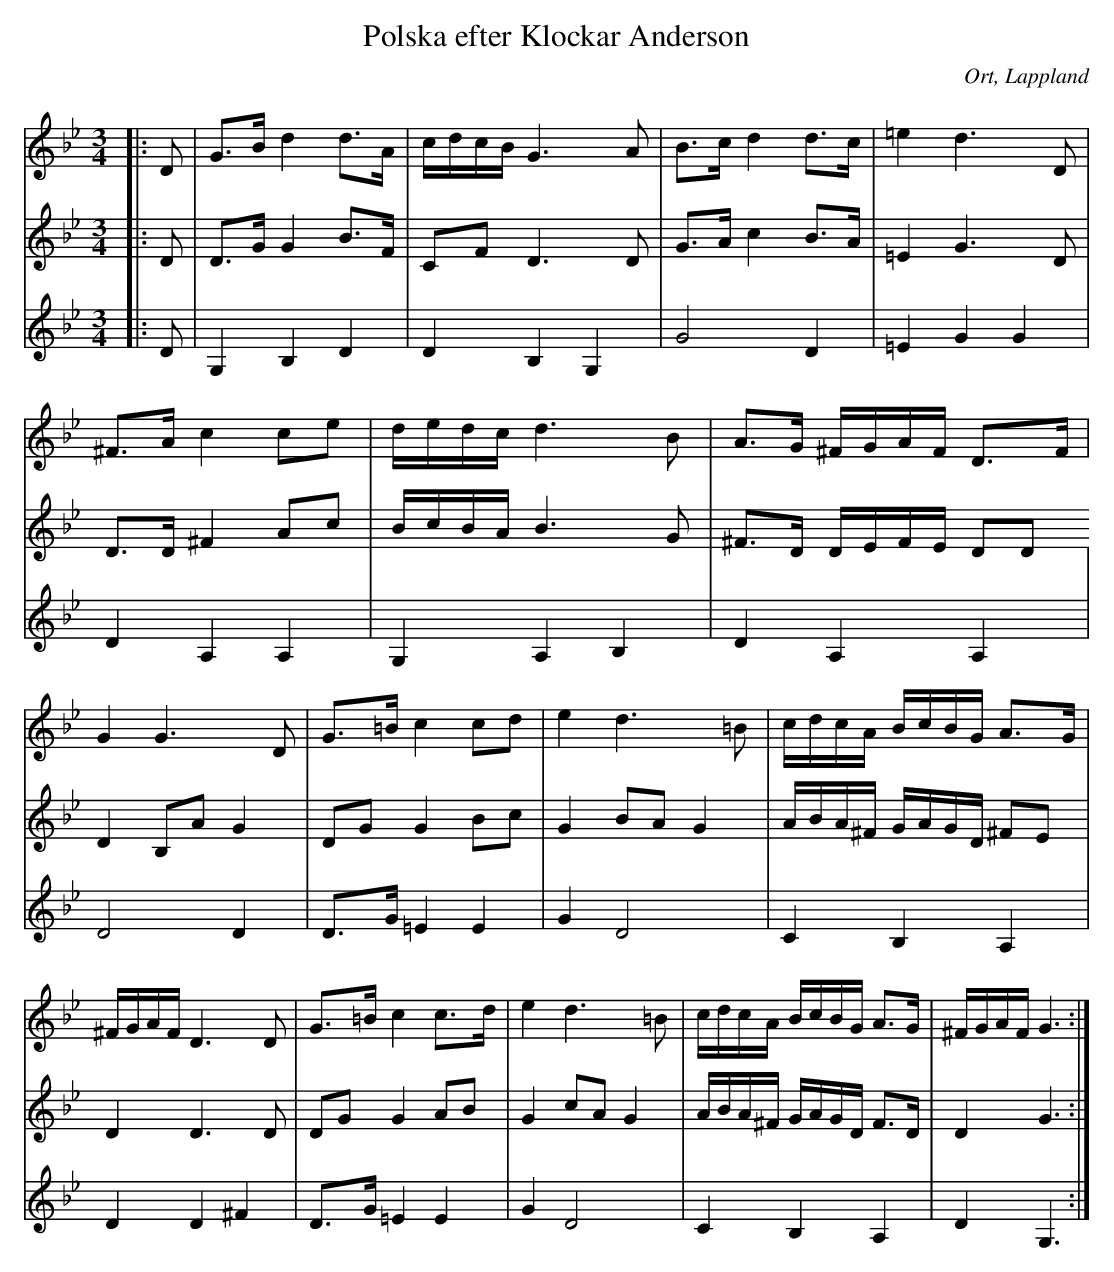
X:1
T:Polska efter Klockar Anderson
O:Ort, Lappland
M:3/4
L:1/16
K:Gm
V:1
|: D2 | G3B d4 d3A | cdcB G6 A2 | B3c d4 d3c | =e4 d6 D2 | ^F3A c4 c2e2 | dedc d6 B2 | A3G ^FGAF D3F | G4 G6 D2 | G3=B c4 c2d2 | e4 d6 =B2 | cdcA BcBG A3G |^FGAF D6 D2 | G3=B c4 c3d | e4 d6 =B2 | cdcA BcBG A3G | ^FGAF G6 :|
V:2
|: D2 | D3G G4 B3F | C2F2 D6 D2  | G3A c4 B3A | =E4 G6 D2 | D3D ^F4 A2c2 | BcBA B6 G2 | ^F3D DEFE D2D2  D4 B,2A2 G4 | D2G2 G4 B2c2 | G4 B2A2 G4 | ABA^F GAGD ^F2E2 | D4 D6 D2 | D2G2 G4 A2B2 | G4 c2A2 G4 | ABA^F GAGD F3D | D4 G6 :|
V:3
|:D2 | G,4 B,4 D4 | D4 B,4 G,4 | G8 D4  | =E4 G4 G4 | D4 A,4 A,4 | G,4 A,4 B,4 | D4 A,4 A,4 | D8 D4 | D3G1 =E4 E4 | G4 D8 | C4 B,4 A,4 | D4 D4 ^F4 | D3G1 =E4 E4 | G4 D8 | C4 B,4 A,4 | D4 G,6 :|
